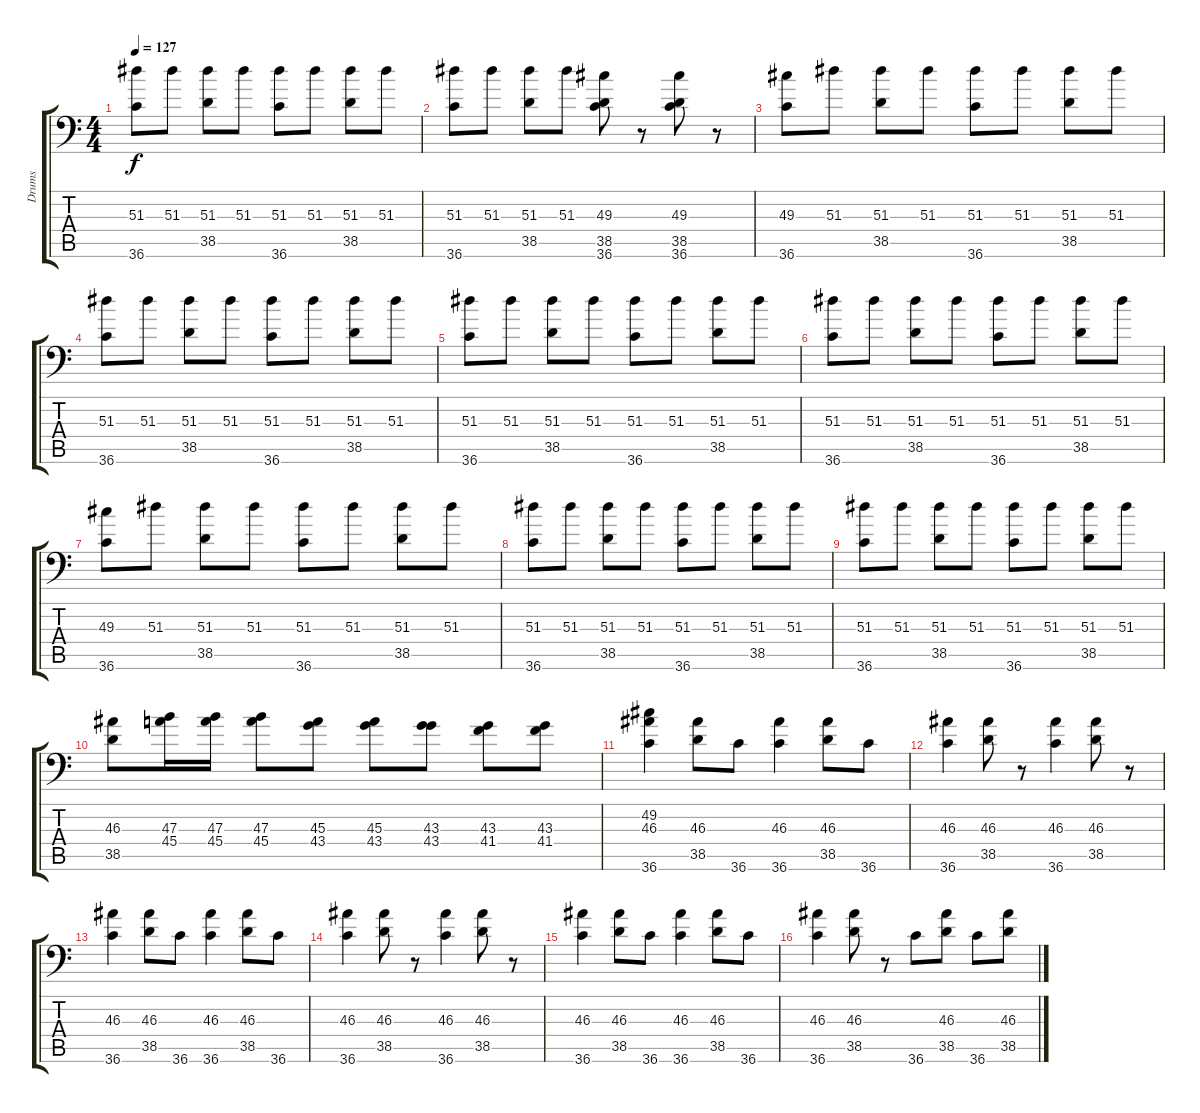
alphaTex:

\track ("Drums" "Drums") {instrument acousticgrandpiano}
\staff {score tabs}
\tuning (C-1 C-1 C-1 C-1 C-1 C-1) {hide}
\ts (4 4)
\tempo 127
\clef f4
\ks c
(51.3 36.6).8{dy f} 51.3.8 (51.3 38.5).8 51.3.8 (51.3 36.6).8 51.3.8 (51.3 38.5).8 51.3.8 |
(51.3 36.6).8 51.3.8 (51.3 38.5).8 51.3.8 (49.3 38.5 36.6).8 r.8 (49.3 38.5 36.6).8 r.8 |
(49.3 36.6).8 51.3.8 (51.3 38.5).8 51.3.8 (51.3 36.6).8 51.3.8 (51.3 38.5).8 51.3.8 |
(51.3 36.6).8 51.3.8 (51.3 38.5).8 51.3.8 (51.3 36.6).8 51.3.8 (51.3 38.5).8 51.3.8 |
(51.3 36.6).8 51.3.8 (51.3 38.5).8 51.3.8 (51.3 36.6).8 51.3.8 (51.3 38.5).8 51.3.8 |
(51.3 36.6).8 51.3.8 (51.3 38.5).8 51.3.8 (51.3 36.6).8 51.3.8 (51.3 38.5).8 51.3.8 |
(49.3 36.6).8 51.3.8 (51.3 38.5).8 51.3.8 (51.3 36.6).8 51.3.8 (51.3 38.5).8 51.3.8 |
(51.3 36.6).8 51.3.8 (51.3 38.5).8 51.3.8 (51.3 36.6).8 51.3.8 (51.3 38.5).8 51.3.8 |
(51.3 36.6).8 51.3.8 (51.3 38.5).8 51.3.8 (51.3 36.6).8 51.3.8 (51.3 38.5).8 51.3.8 |
(46.3 38.5).8 (47.3 45.4).16 (47.3 45.4).16 (47.3 45.4).8 (45.3 43.4).8 (45.3 43.4).8 (43.3 43.4).8 (43.3 41.4).8 (43.3 41.4).8 |
(49.2 46.3 36.6).4 (46.3 38.5).8 36.6.8 (46.3 36.6).4 (46.3 38.5).8 36.6.8 |
(46.3 36.6).4 (46.3 38.5).8 r.8 (46.3 36.6).4 (46.3 38.5).8 r.8 |
(46.3 36.6).4 (46.3 38.5).8 36.6.8 (46.3 36.6).4 (46.3 38.5).8 36.6.8 |
(46.3 36.6).4 (46.3 38.5).8 r.8 (46.3 36.6).4 (46.3 38.5).8 r.8 |
(46.3 36.6).4 (46.3 38.5).8 36.6.8 (46.3 36.6).4 (46.3 38.5).8 36.6.8 |
(46.3 36.6).4 (46.3 38.5).8 r.8 36.6.8 (46.3 38.5).8 36.6.8 (46.3 38.5).8
